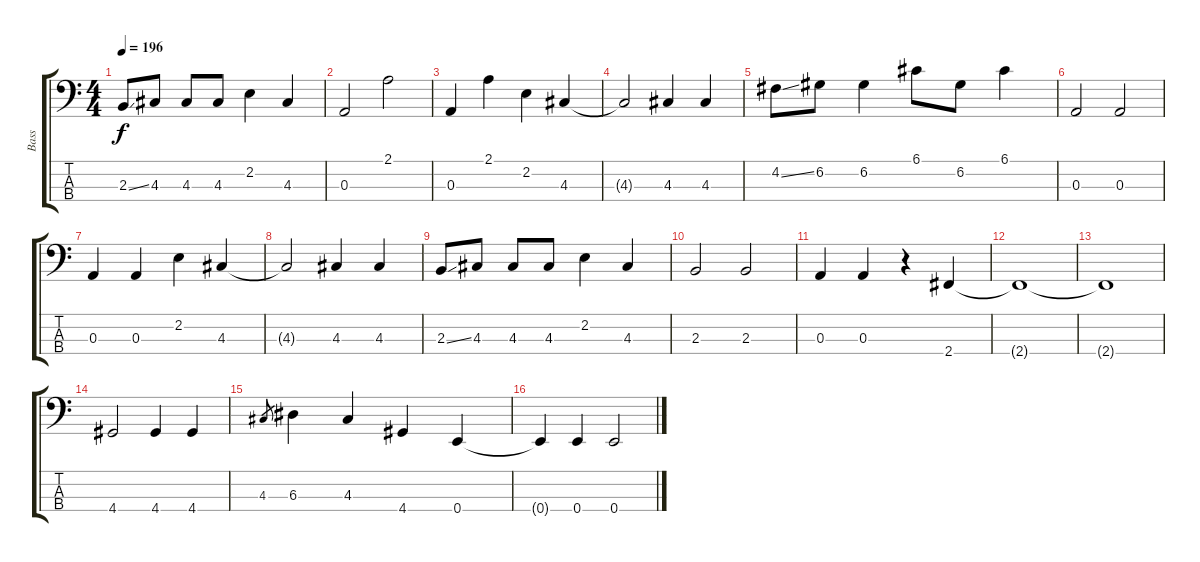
\track ("Bass" "Bass") {instrument electricbassfinger}
\staff {score tabs}
\tuning (G2 D2 A1 E1) {hide}
\ts (4 4)
\tempo 196
\clef f4
\ks c
2.3{ss}.8{dy f} 4.3.8 4.3.8 4.3.8 2.2.4 4.3.4 |
0.3.2 2.1.2 |
0.3.4 2.1.4 2.2.4 4.3.4 |
4.3{t}.2 4.3.4 4.3.4 |
4.2{ss}.8 6.2.8 6.2.4 6.1.8 6.2.8 6.1.4 |
0.3.2 0.3.2 |
0.3.4 0.3.4 2.2.4 4.3.4 |
4.3{t}.2 4.3.4 4.3.4 |
2.3{ss}.8 4.3.8 4.3.8 4.3.8 2.2.4 4.3.4 |
2.3.2 2.3.2 |
0.3.4 0.3.4 r.4 2.4.4 |
2.4{t}.1 |
2.4{t}.1 |
4.4.2 4.4.4 4.4.4 |
4.3.8{gr} 6.3.4 4.3.4 4.4.4 0.4.4 |
0.4{t}.4 0.4.4 0.4.2
